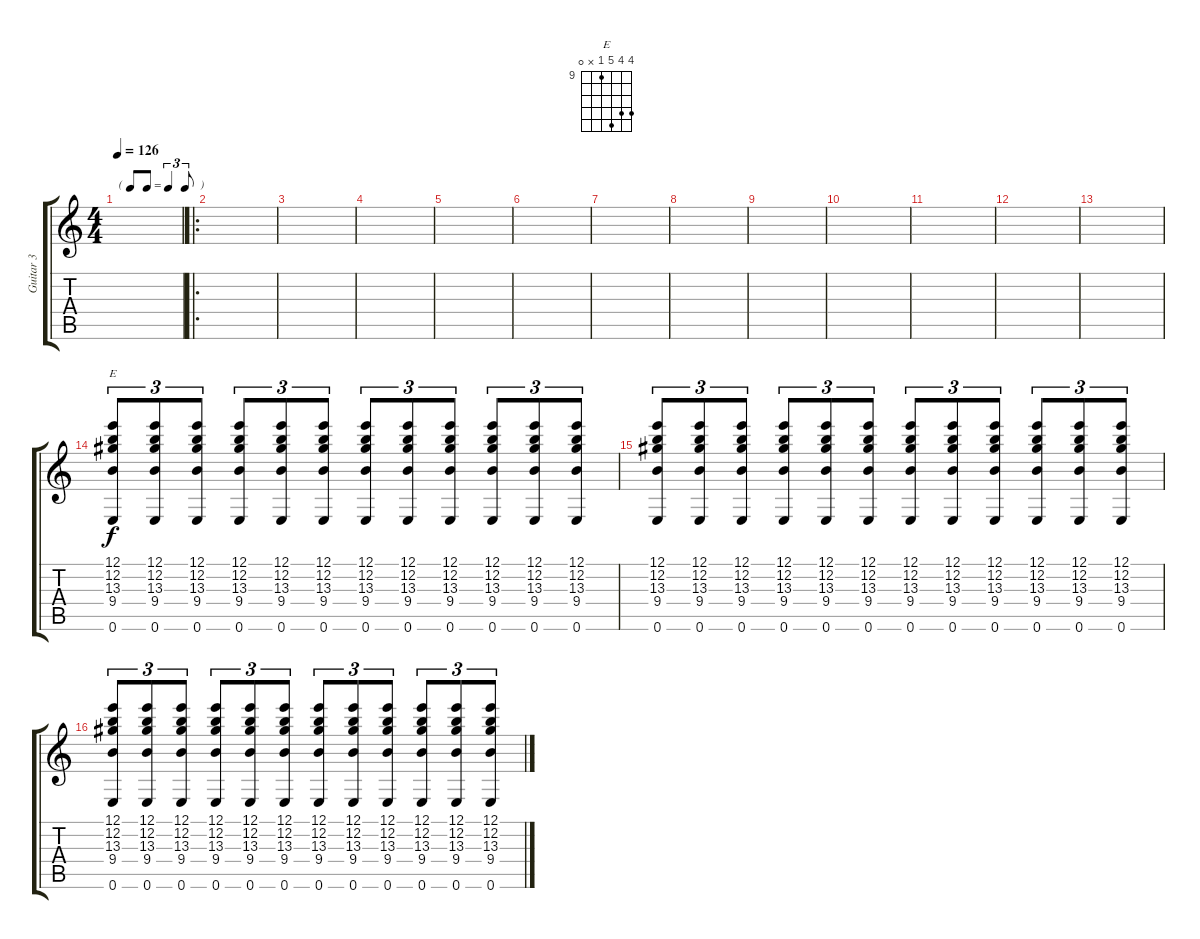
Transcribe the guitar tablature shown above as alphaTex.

\track ("Guitar 3" "Guitar 3") {instrument electricguitarjazz}
\staff {score tabs}
\tuning (E4 B3 G3 D3 A2 E2) {hide}
\chord ("E" 12 12 13 9 x 0) {firstfret 9}
\ts (4 4)
\tf triplet8th
\tempo 126
\clef g2
\ks c
|
\ro
|
|
|
|
|
|
|
|
|
|
|
|
(12.1 12.2 13.3 9.4 0.6).8{tu (3 2) ch "E"} (12.1 12.2 13.3 9.4 0.6).8{tu (3 2)} (12.1 12.2 13.3 9.4 0.6).8{tu (3 2)} (12.1 12.2 13.3 9.4 0.6).8{tu (3 2)} (12.1 12.2 13.3 9.4 0.6).8{tu (3 2)} (12.1 12.2 13.3 9.4 0.6).8{tu (3 2)} (12.1 12.2 13.3 9.4 0.6).8{tu (3 2)} (12.1 12.2 13.3 9.4 0.6).8{tu (3 2)} (12.1 12.2 13.3 9.4 0.6).8{tu (3 2)} (12.1 12.2 13.3 9.4 0.6).8{tu (3 2)} (12.1 12.2 13.3 9.4 0.6).8{tu (3 2)} (12.1 12.2 13.3 9.4 0.6).8{tu (3 2)} |
(12.1 12.2 13.3 9.4 0.6).8{tu (3 2)} (12.1 12.2 13.3 9.4 0.6).8{tu (3 2)} (12.1 12.2 13.3 9.4 0.6).8{tu (3 2)} (12.1 12.2 13.3 9.4 0.6).8{tu (3 2)} (12.1 12.2 13.3 9.4 0.6).8{tu (3 2)} (12.1 12.2 13.3 9.4 0.6).8{tu (3 2)} (12.1 12.2 13.3 9.4 0.6).8{tu (3 2)} (12.1 12.2 13.3 9.4 0.6).8{tu (3 2)} (12.1 12.2 13.3 9.4 0.6).8{tu (3 2)} (12.1 12.2 13.3 9.4 0.6).8{tu (3 2)} (12.1 12.2 13.3 9.4 0.6).8{tu (3 2)} (12.1 12.2 13.3 9.4 0.6).8{tu (3 2)} |
(12.1 12.2 13.3 9.4 0.6).8{tu (3 2)} (12.1 12.2 13.3 9.4 0.6).8{tu (3 2)} (12.1 12.2 13.3 9.4 0.6).8{tu (3 2)} (12.1 12.2 13.3 9.4 0.6).8{tu (3 2)} (12.1 12.2 13.3 9.4 0.6).8{tu (3 2)} (12.1 12.2 13.3 9.4 0.6).8{tu (3 2)} (12.1 12.2 13.3 9.4 0.6).8{tu (3 2)} (12.1 12.2 13.3 9.4 0.6).8{tu (3 2)} (12.1 12.2 13.3 9.4 0.6).8{tu (3 2)} (12.1 12.2 13.3 9.4 0.6).8{tu (3 2)} (12.1 12.2 13.3 9.4 0.6).8{tu (3 2)} (12.1 12.2 13.3 9.4 0.6).8{tu (3 2)}
